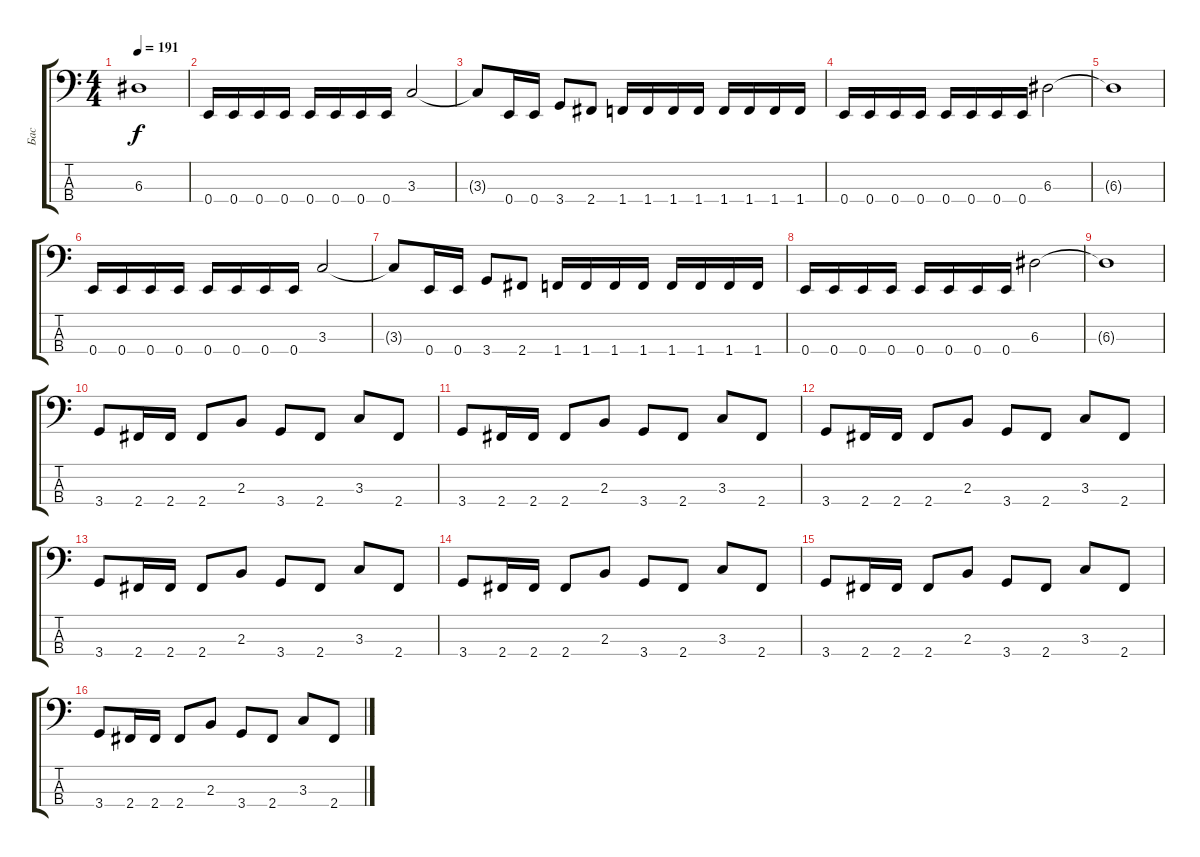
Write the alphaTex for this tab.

\track ("Бас" "Бас") {instrument electricbasspick}
\staff {score tabs}
\tuning (G2 D2 A1 E1) {hide}
\ts (4 4)
\tempo 191
\clef f4
\ks c
6.3{t}.1{dy f} |
0.4.16 0.4.16 0.4.16 0.4.16 0.4.16 0.4.16 0.4.16 0.4.16 3.3.2 |
3.3{t}.8 0.4.16 0.4.16 3.4.8 2.4.8 1.4.16 1.4.16 1.4.16 1.4.16 1.4.16 1.4.16 1.4.16 1.4.16 |
0.4.16 0.4.16 0.4.16 0.4.16 0.4.16 0.4.16 0.4.16 0.4.16 6.3.2 |
6.3{t}.1 |
0.4.16 0.4.16 0.4.16 0.4.16 0.4.16 0.4.16 0.4.16 0.4.16 3.3.2 |
3.3{t}.8 0.4.16 0.4.16 3.4.8 2.4.8 1.4.16 1.4.16 1.4.16 1.4.16 1.4.16 1.4.16 1.4.16 1.4.16 |
0.4.16 0.4.16 0.4.16 0.4.16 0.4.16 0.4.16 0.4.16 0.4.16 6.3.2 |
6.3{t}.1 |
3.4.8 2.4.16 2.4.16 2.4.8 2.3.8 3.4.8 2.4.8 3.3.8 2.4.8 |
3.4.8 2.4.16 2.4.16 2.4.8 2.3.8 3.4.8 2.4.8 3.3.8 2.4.8 |
3.4.8 2.4.16 2.4.16 2.4.8 2.3.8 3.4.8 2.4.8 3.3.8 2.4.8 |
3.4.8 2.4.16 2.4.16 2.4.8 2.3.8 3.4.8 2.4.8 3.3.8 2.4.8 |
3.4.8 2.4.16 2.4.16 2.4.8 2.3.8 3.4.8 2.4.8 3.3.8 2.4.8 |
3.4.8 2.4.16 2.4.16 2.4.8 2.3.8 3.4.8 2.4.8 3.3.8 2.4.8 |
3.4.8 2.4.16 2.4.16 2.4.8 2.3.8 3.4.8 2.4.8 3.3.8 2.4.8
